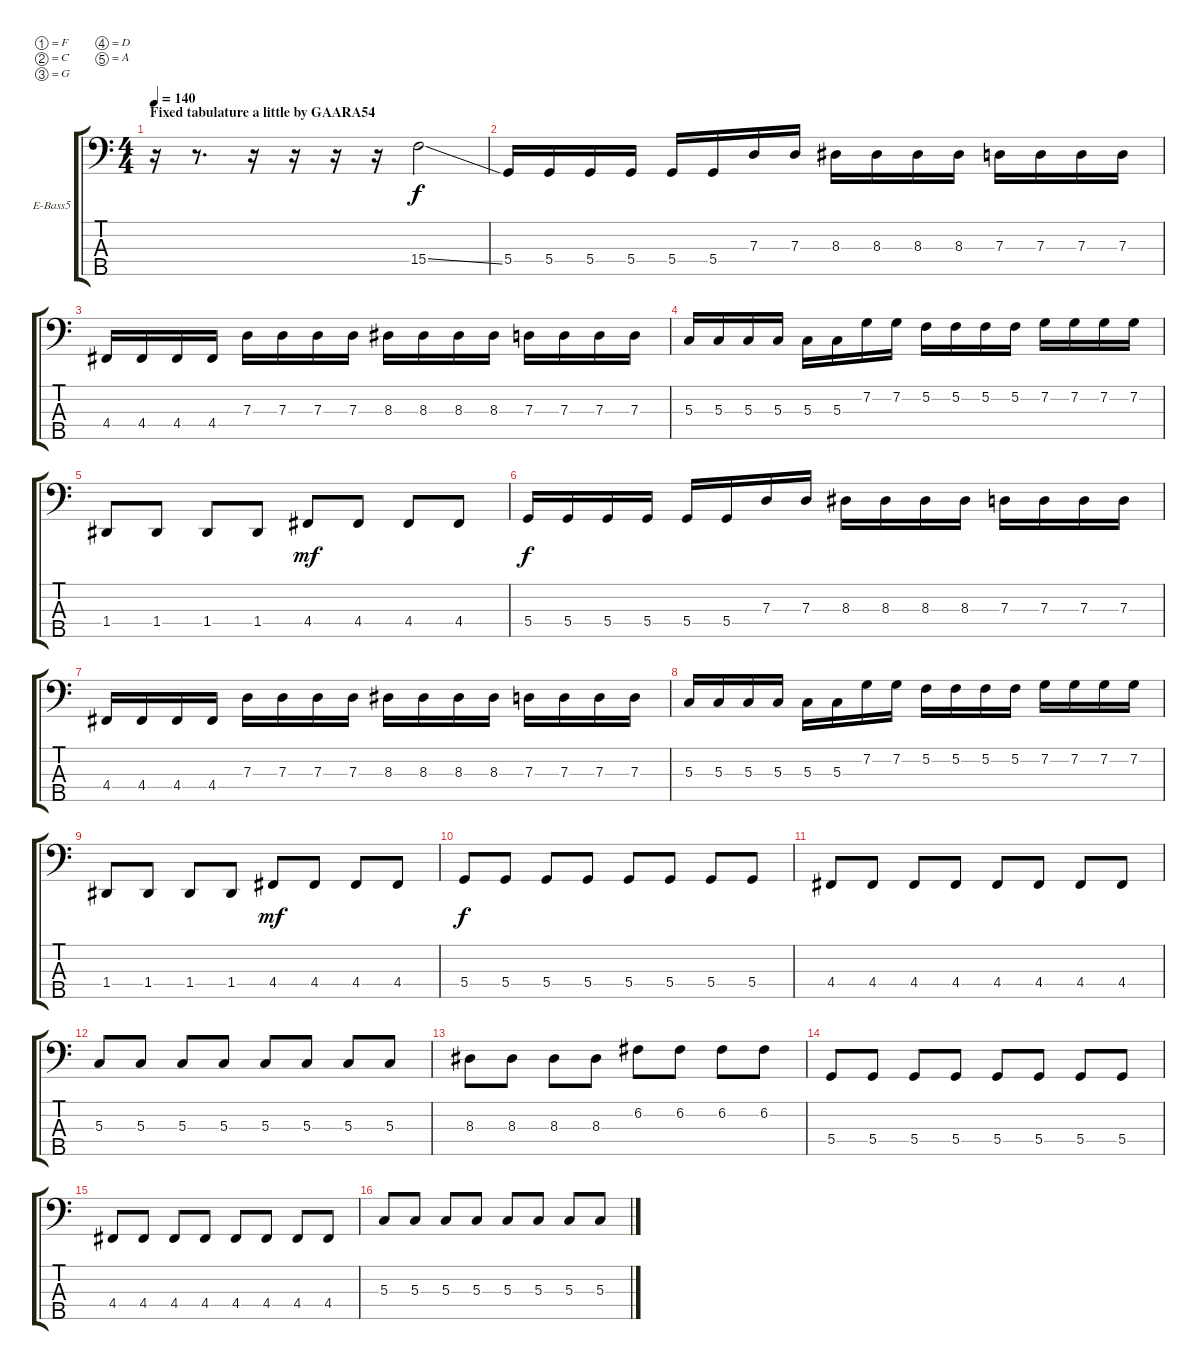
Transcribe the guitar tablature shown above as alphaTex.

\bracketExtendMode groupsimilarinstruments
\firstSystemTrackNameOrientation horizontal
\otherSystemsTrackNameOrientation horizontal
\track ("Dave - Bass" "E-Bass5") {instrument electricbassfinger}
\staff {score tabs}
\tuning (F2 C2 G1 D1 A0)
\ts (4 4)
\section ("" "Fixed tabulature a little by GAARA54")
\tempo 140
\clef f4
\ks c
r.16{dy f instrument electricbassfinger} r.8{d} r.16 r.16 r.16 r.16 15.4{ss}.2 |
5.4.16 5.4.16 5.4.16 5.4.16 5.4.16 5.4.16 7.3.16 7.3.16 8.3.16 8.3.16 8.3.16 8.3.16 7.3.16 7.3.16 7.3.16 7.3.16 |
4.4.16 4.4.16 4.4.16 4.4.16 7.3.16 7.3.16 7.3.16 7.3.16 8.3.16 8.3.16 8.3.16 8.3.16 7.3.16 7.3.16 7.3.16 7.3.16 |
5.3.16 5.3.16 5.3.16 5.3.16 5.3.16 5.3.16 7.2.16 7.2.16 5.2.16 5.2.16 5.2.16 5.2.16 7.2.16 7.2.16 7.2.16 7.2.16 |
1.4.8 1.4.8 1.4.8 1.4.8 4.4.8{dy mf} 4.4.8 4.4.8 4.4.8 |
5.4.16{dy f} 5.4.16 5.4.16 5.4.16 5.4.16 5.4.16 7.3.16 7.3.16 8.3.16 8.3.16 8.3.16 8.3.16 7.3.16 7.3.16 7.3.16 7.3.16 |
4.4.16 4.4.16 4.4.16 4.4.16 7.3.16 7.3.16 7.3.16 7.3.16 8.3.16 8.3.16 8.3.16 8.3.16 7.3.16 7.3.16 7.3.16 7.3.16 |
5.3.16 5.3.16 5.3.16 5.3.16 5.3.16 5.3.16 7.2.16 7.2.16 5.2.16 5.2.16 5.2.16 5.2.16 7.2.16 7.2.16 7.2.16 7.2.16 |
1.4.8 1.4.8 1.4.8 1.4.8 4.4.8{dy mf} 4.4.8 4.4.8 4.4.8 |
5.4.8{dy f} 5.4.8 5.4.8 5.4.8 5.4.8 5.4.8 5.4.8 5.4.8 |
4.4.8 4.4.8 4.4.8 4.4.8 4.4.8 4.4.8 4.4.8 4.4.8 |
5.3.8 5.3.8 5.3.8 5.3.8 5.3.8 5.3.8 5.3.8 5.3.8 |
8.3.8 8.3.8 8.3.8 8.3.8 6.2.8 6.2.8 6.2.8 6.2.8 |
5.4.8 5.4.8 5.4.8 5.4.8 5.4.8 5.4.8 5.4.8 5.4.8 |
4.4.8 4.4.8 4.4.8 4.4.8 4.4.8 4.4.8 4.4.8 4.4.8 |
5.3.8 5.3.8 5.3.8 5.3.8 5.3.8 5.3.8 5.3.8 5.3.8
